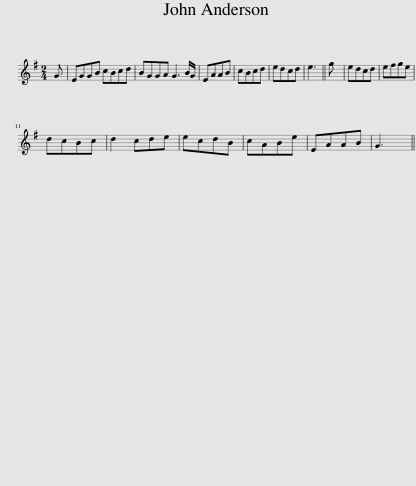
X:1
L:1/8
M:2/4
I:linebreak $
K:Emin
V:1 treble
V:1
 G | EGGB cBcd | BGGA G3 B/G/ | EAAB | cBcd | %5
 edcd | e3 || g | edcd | efge |$ %10
 dcBc | d2 cde | ecdB | cABe | EAAB | %15
 G3 || %16
